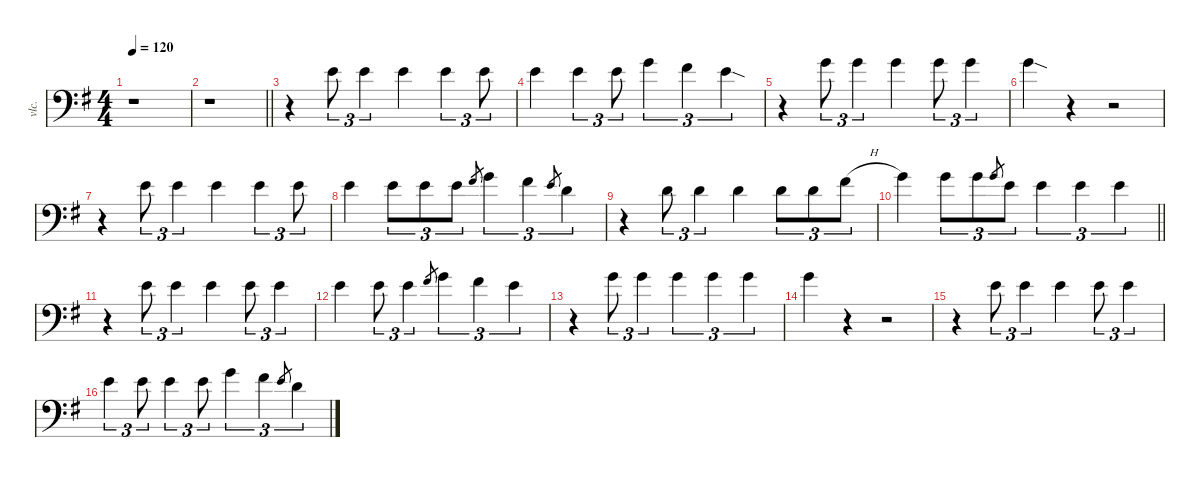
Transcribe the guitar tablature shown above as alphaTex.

\defaultSystemsLayout 4
\hideDynamics
\bracketExtendMode nobrackets
\otherSystemsTrackNameOrientation horizontal
\track ("Voz" "vlc.") {defaultSystemsLayout 16 instrument cello}
\staff {score}
\tuning (E4 B3 G3 D3 A2 E2)
\ts (4 4)
\tempo 120
\clef f4
\ks g
r.1{dy f beam Down} |
\barLineRight lightlight
r.1{beam Down} |
r.4{beam Down} 0.1{acc forcenatural}.8{tu (3 2) beam Down} 0.1{acc forcenatural}.4{tu (3 2) beam Down} 0.1{acc forcenatural}.4{beam Down} 0.1{acc forcenatural}.4{tu (3 2) beam Down} 0.1{acc forcenatural}.8{tu (3 2) beam Down} |
0.1{acc forcenatural}.4{beam Down} 0.1{acc forcenatural}.4{tu (3 2) beam Down} 0.1{acc forcenatural}.8{tu (3 2) beam Down} 3.1{acc forcenatural}.4{tu (3 2) beam Down} 2.1{acc #}.4{tu (3 2) beam Down} 0.1{sod acc forcenatural}.4{tu (3 2) beam Down} |
r.4{beam Down} 3.1{acc forcenatural}.8{tu (3 2) beam Down} 3.1{acc forcenatural}.4{tu (3 2) beam Down} 3.1{acc forcenatural}.4{beam Down} 3.1{acc forcenatural}.8{tu (3 2) beam Down} 3.1{acc forcenatural}.4{tu (3 2) beam Down} |
3.1{sod acc forcenatural}.4{beam Down} r.4{beam Down} r.2{beam Down} |
r.4{beam Down} 0.1{acc forcenatural}.8{tu (3 2) beam Down} 0.1{acc forcenatural}.4{tu (3 2) beam Down} 0.1{acc forcenatural}.4{beam Down} 0.1{acc forcenatural}.4{tu (3 2) beam Down} 0.1{acc forcenatural}.8{tu (3 2) beam Down} |
0.1{acc forcenatural}.4{beam Down} 0.1{acc forcenatural}.8{tu (3 2) beam Down} 0.1{acc forcenatural}.8{tu (3 2) beam Down} 0.1{acc forcenatural}.8{tu (3 2) beam Down} 2.1{acc #}.8{gr dy mf beam Up} 3.1{acc forcenatural}.4{tu (3 2) dy f beam Down} 2.1{acc #}.4{tu (3 2) beam Down} 5.2{acc forcenatural}.8{gr dy mf beam Up} 3.2{acc forcenatural}.4{tu (3 2) dy f beam Down} |
r.4{beam Down} 3.2{acc forcenatural}.8{tu (3 2) beam Down} 3.2{acc forcenatural}.4{tu (3 2) beam Down} 3.2{acc forcenatural}.4{beam Down} 3.2{acc forcenatural}.8{tu (3 2) beam Down} 3.2{acc forcenatural}.8{tu (3 2) beam Down} 2.1{h acc #}.8{tu (3 2) beam Down} |
\barLineRight lightlight
3.1{acc forcenatural}.4{beam Down} 3.1{acc forcenatural}.8{tu (3 2) beam Down} 3.1{acc forcenatural}.8{tu (3 2) beam Down} 3.1{acc forcenatural}.8{gr dy mf beam Up} 0.1{acc forcenatural}.8{tu (3 2) dy f beam Down} 0.1{acc forcenatural}.4{tu (3 2) beam Down} 0.1{acc forcenatural}.4{tu (3 2) beam Down} 0.1{acc forcenatural}.4{tu (3 2) beam Down} |
r.4{beam Down} 0.1{acc forcenatural}.8{tu (3 2) beam Down} 0.1{acc forcenatural}.4{tu (3 2) beam Down} 0.1{acc forcenatural}.4{beam Down} 0.1{acc forcenatural}.8{tu (3 2) beam Down} 0.1{acc forcenatural}.4{tu (3 2) beam Down} |
0.1{acc forcenatural}.4{beam Down} 0.1{acc forcenatural}.8{tu (3 2) beam Down} 0.1{acc forcenatural}.4{tu (3 2) beam Down} 2.1{acc #}.8{gr dy mf beam Up} 3.1{acc forcenatural}.4{tu (3 2) dy f beam Down} 2.1{acc #}.4{tu (3 2) beam Down} 0.1{acc forcenatural}.4{tu (3 2) beam Down} |
r.4{beam Down} 3.1{acc forcenatural}.8{tu (3 2) beam Down} 3.1{acc forcenatural}.4{tu (3 2) beam Down} 3.1{acc forcenatural}.4{tu (3 2) beam Down} 3.1{acc forcenatural}.4{tu (3 2) beam Down} 3.1{acc forcenatural}.4{tu (3 2) beam Down} |
3.1{acc forcenatural}.4{beam Down} r.4{beam Down} r.2{beam Down} |
r.4{beam Down} 0.1{acc forcenatural}.8{tu (3 2) beam Down} 0.1{acc forcenatural}.4{tu (3 2) beam Down} 0.1{acc forcenatural}.4{beam Down} 0.1{acc forcenatural}.8{tu (3 2) beam Down} 0.1{acc forcenatural}.4{tu (3 2) beam Down} |
0.1{acc forcenatural}.4{tu (3 2) beam Down} 0.1{acc forcenatural}.8{tu (3 2) beam Down} 0.1{acc forcenatural}.4{tu (3 2) beam Down} 0.1{acc forcenatural}.8{tu (3 2) beam Down} 3.1{acc forcenatural}.4{tu (3 2) beam Down} 2.1{acc #}.4{tu (3 2) beam Down} 5.2{acc forcenatural}.8{gr dy mf beam Up} 3.2{acc forcenatural}.4{tu (3 2) dy f beam Down}
